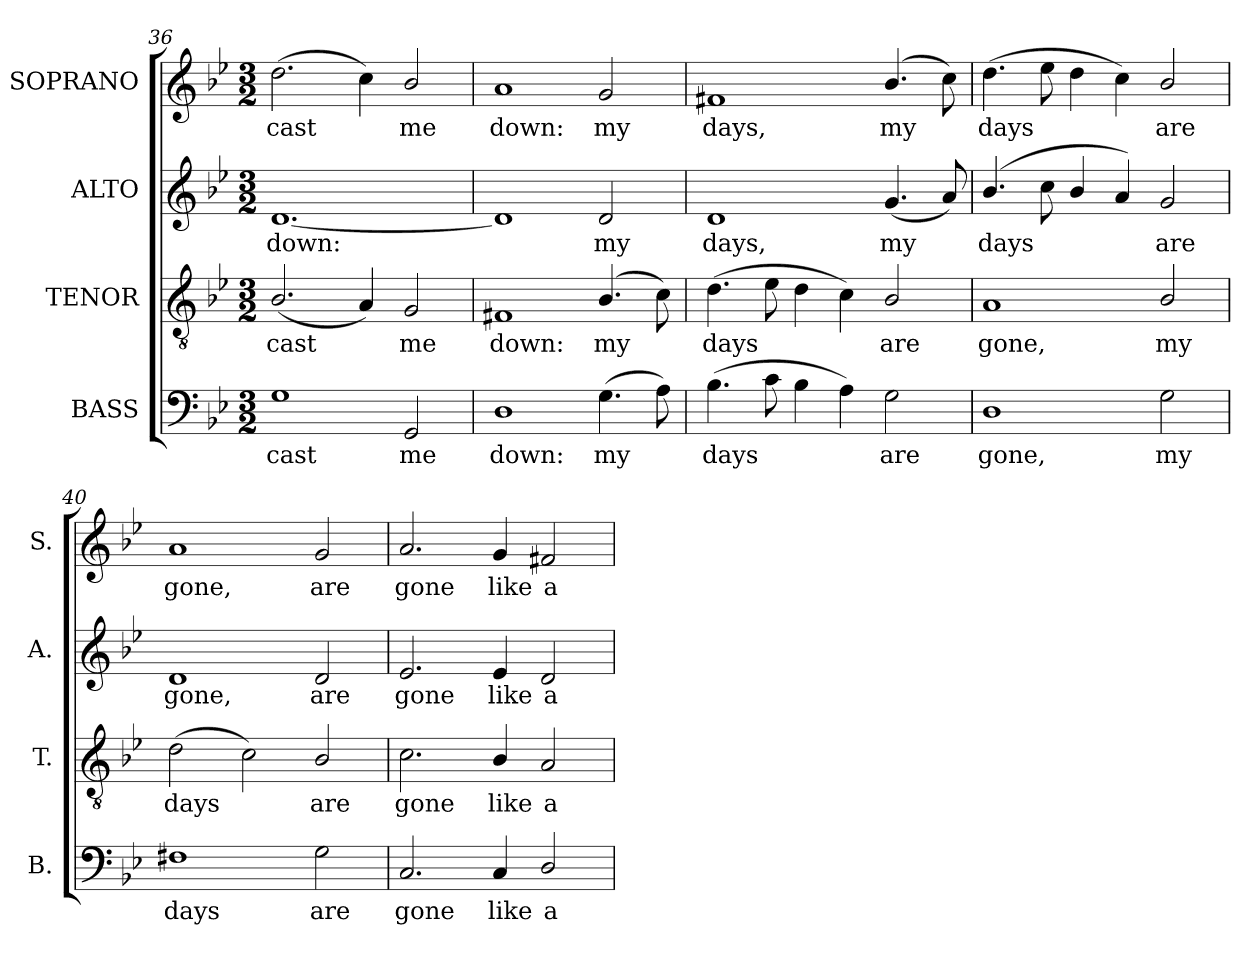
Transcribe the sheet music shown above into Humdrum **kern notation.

**kern	**text	**kern	**text	**kern	**text	**kern	**text
*part4	*part4	*part3	*part3	*part2	*part2	*part1	*part1
*staff4	*staff4	*staff3	*staff3	*staff2	*staff2	*staff1	*staff1
*I"BASS	*	*I"TENOR	*	*I"ALTO	*	*I"SOPRANO	*
*I'B.	*	*I'T.	*	*I'A.	*	*I'S.	*
!!LO:LB:g=z
*clefF4	*	*clefGv2	*	*clefG2	*	*clefG2	*
*	*	*ITrd7c12	*	*	*	*	*
*k[b-e-]	*	*k[b-e-]	*	*k[b-e-]	*	*k[b-e-]	*
*g:	*	*g:	*	*g:	*	*g:	*
*M3/2	*	*M3/2	*	*M3/2	*	*M3/2	*
=36	=36	=36	=36	=36	=36	=36	=36
!	!LO:LY:b:color=#000000	!	!	!	!	!	!
!	!	!	!LO:LY:b:color=#000000	!	!	!	!
!	!	!	!	!	!LO:LY:b:color=#000000	!	!
!	!	!	!	!	!	!	!LO:LY:b:color=#000000
1Gi	cast	(2.BB-i/	cast	[1.di	down:	(2.ddi\	cast
.	.	4AAi/)	.	.	.	4cci\)	.
!	!LO:LY:b:color=#000000	!	!	!	!	!	!
!	!	!	!LO:LY:b:color=#000000	!	!	!	!
!	!	!	!	!	!	!	!LO:LY:b:color=#000000
2GGi/	me	2GGi/	me	.	.	2b-i/	me
=37	=37	=37	=37	=37	=37	=37	=37
!	!LO:LY:b:color=#000000	!	!	!	!	!	!
!	!	!	!LO:LY:b:color=#000000	!	!	!	!
!	!	!	!	!	!	!	!LO:LY:b:color=#000000
1Di	down:	1FF#Xi	down:	1di]	.	1ai	down:
!	!LO:LY:b:color=#000000	!	!	!	!	!	!
!	!	!	!LO:LY:b:color=#000000	!	!	!	!
!	!	!	!	!	!LO:LY:b:color=#000000	!	!
!	!	!	!	!	!	!	!LO:LY:b:color=#000000
(4.Gi\	my	(4.BB-i/	my	2di/	my	2gi/	my
8Ai\)	.	8Ci\)	.	.	.	.	.
=38	=38	=38	=38	=38	=38	=38	=38
!	!LO:LY:b:color=#000000	!	!	!	!	!	!
!	!	!	!LO:LY:b:color=#000000	!	!	!	!
!	!	!	!	!	!LO:LY:b:color=#000000	!	!
!	!	!	!	!	!	!	!LO:LY:b:color=#000000
(4.B-i\	days	(4.Di\	days	1di	days,	1f#Xi	days,
8ci\	.	8E-i\	.	.	.	.	.
4B-i\	.	4Di\	.	.	.	.	.
4Ai\)	.	4Ci\)	.	.	.	.	.
!	!LO:LY:b:color=#000000	!	!	!	!	!	!
!	!	!	!LO:LY:b:color=#000000	!	!	!	!
!	!	!	!	!	!LO:LY:b:color=#000000	!	!
!	!	!	!	!	!	!	!LO:LY:b:color=#000000
2Gi\	are	2BB-i/	are	(4.gi/	my	(4.b-i/	my
.	.	.	.	8ai/)	.	8cci\)	.
=39	=39	=39	=39	=39	=39	=39	=39
!	!LO:LY:b:color=#000000	!	!	!	!	!	!
!	!	!	!LO:LY:b:color=#000000	!	!	!	!
!	!	!	!	!	!LO:LY:b:color=#000000	!	!
!	!	!	!	!	!	!	!LO:LY:b:color=#000000
1Di	gone,	1AAi	gone,	(4.b-i/	days	(4.ddi\	days
.	.	.	.	8cci\	.	8ee-i\	.
.	.	.	.	4b-i/	.	4ddi\	.
.	.	.	.	4ai/)	.	4cci\)	.
!	!LO:LY:b:color=#000000	!	!	!	!	!	!
!	!	!	!LO:LY:b:color=#000000	!	!	!	!
!	!	!	!	!	!LO:LY:b:color=#000000	!	!
!	!	!	!	!	!	!	!LO:LY:b:color=#000000
2Gi\	my	2BB-i/	my	2gi/	are	2b-i/	are
!!LO:LB:g=z
=40	=40	=40	=40	=40	=40	=40	=40
!	!LO:LY:b:color=#000000	!	!	!	!	!	!
!	!	!	!LO:LY:b:color=#000000	!	!	!	!
!	!	!	!	!	!LO:LY:b:color=#000000	!	!
!	!	!	!	!	!	!	!LO:LY:b:color=#000000
1F#Xi	days	(2Di\	days	1di	gone,	1ai	gone,
.	.	2Ci\)	.	.	.	.	.
!	!LO:LY:b:color=#000000	!	!	!	!	!	!
!	!	!	!LO:LY:b:color=#000000	!	!	!	!
!	!	!	!	!	!LO:LY:b:color=#000000	!	!
!	!	!	!	!	!	!	!LO:LY:b:color=#000000
2Gi\	are	2BB-i/	are	2di/	are	2gi/	are
=41	=41	=41	=41	=41	=41	=41	=41
!	!LO:LY:b:color=#000000	!	!	!	!	!	!
!	!	!	!LO:LY:b:color=#000000	!	!	!	!
!	!	!	!	!	!LO:LY:b:color=#000000	!	!
!	!	!	!	!	!	!	!LO:LY:b:color=#000000
2.Ci/	gone	2.Ci\	gone	2.e-i/	gone	2.ai/	gone
!	!LO:LY:b:color=#000000	!	!	!	!	!	!
!	!	!	!LO:LY:b:color=#000000	!	!	!	!
!	!	!	!	!	!LO:LY:b:color=#000000	!	!
!	!	!	!	!	!	!	!LO:LY:b:color=#000000
4Ci/	like	4BB-i/	like	4e-i/	like	4gi/	like
!	!LO:LY:b:color=#000000	!	!	!	!	!	!
!	!	!	!LO:LY:b:color=#000000	!	!	!	!
!	!	!	!	!	!LO:LY:b:color=#000000	!	!
!	!	!	!	!	!	!	!LO:LY:b:color=#000000
2Di/	a	2AAi/	a	2di/	a	2f#Xi/	a
=	=	=	=	=	=	=	=
*-	*-	*-	*-	*-	*-	*-	*-
